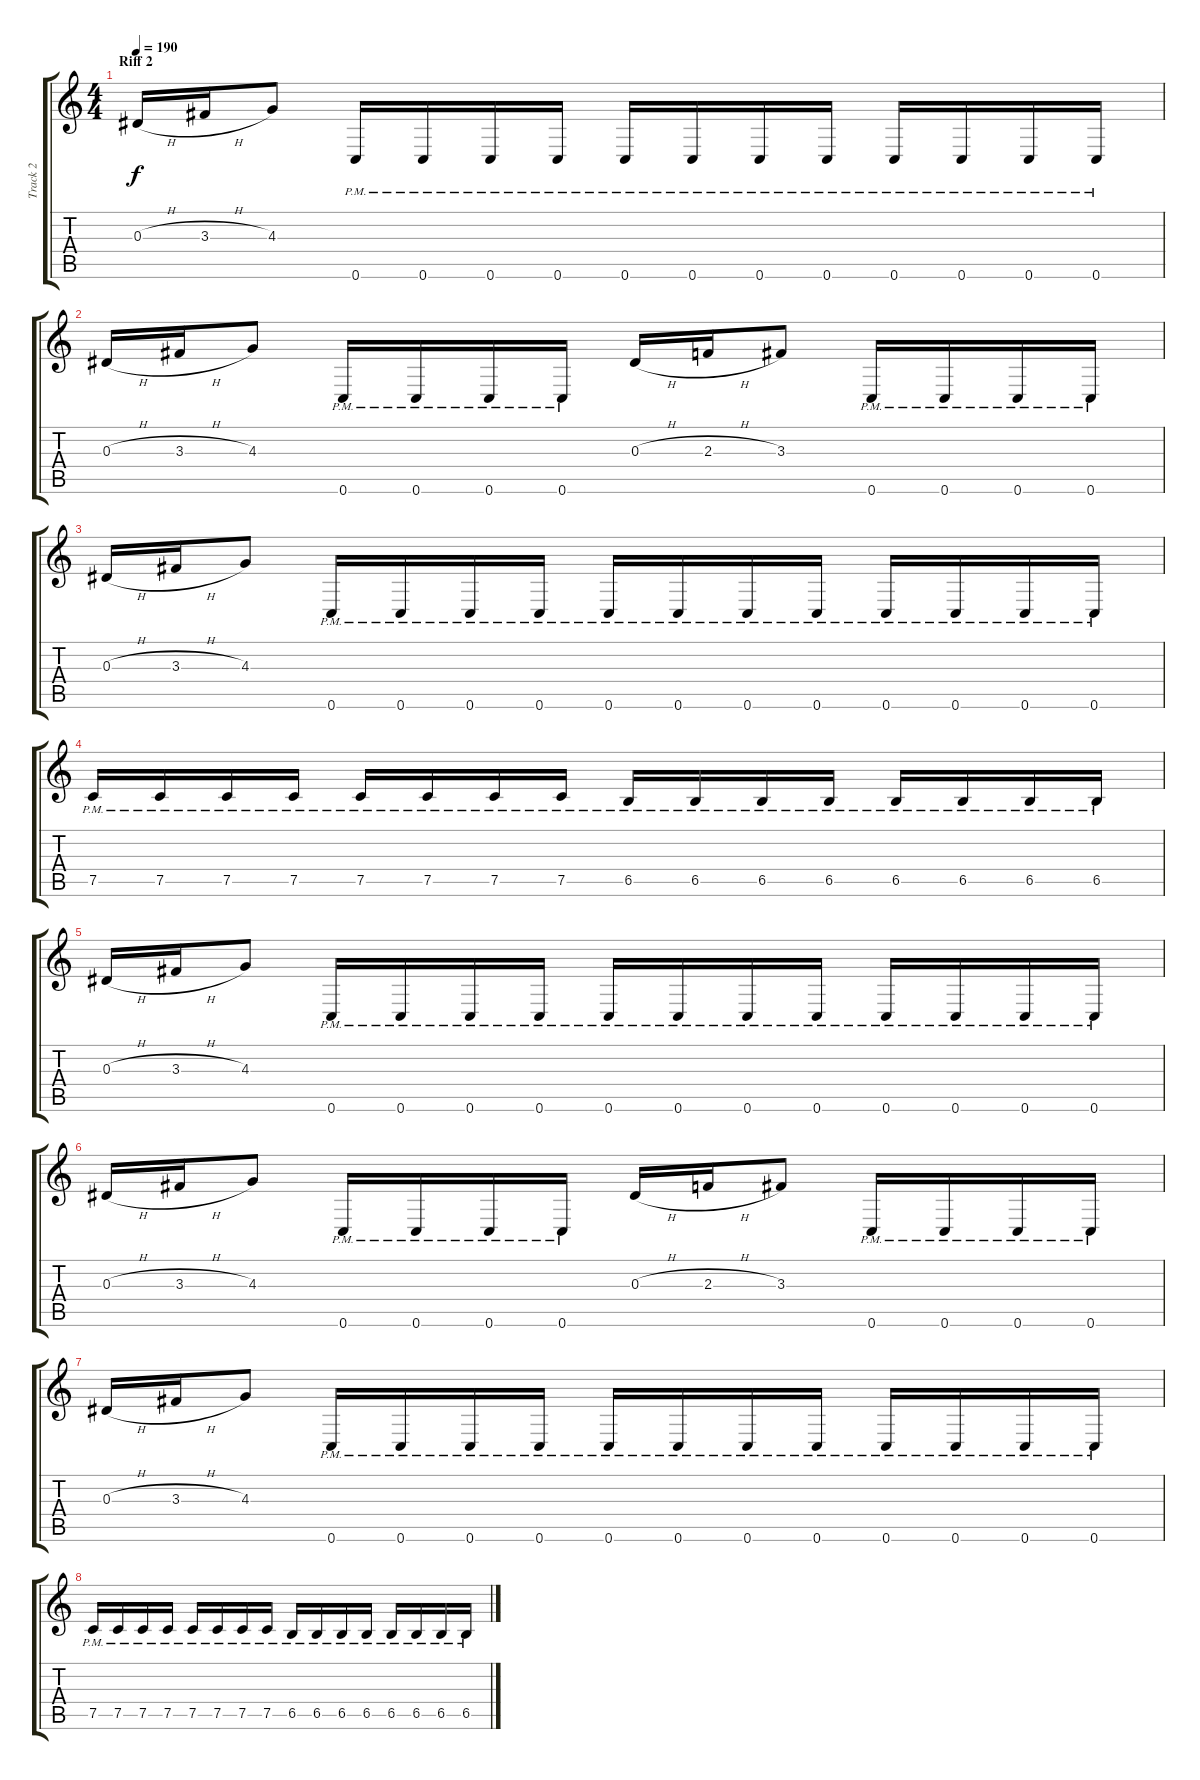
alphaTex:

\track ("Track 2" "Track 2") {instrument distortionguitar}
\staff {score tabs}
\tuning (C4 G3 Eb3 Bb2 F2 C2) {hide}
\ts (4 4)
\section ("" "Riff 2")
\tempo 190
\clef g2
\ks c
0.3{h}.16{dy f} 3.3{h}.16 4.3.8 0.6{pm}.16 0.6{pm}.16 0.6{pm}.16 0.6{pm}.16 0.6{pm}.16 0.6{pm}.16 0.6{pm}.16 0.6{pm}.16 0.6{pm}.16 0.6{pm}.16 0.6{pm}.16 0.6{pm}.16 |
0.3{h}.16 3.3{h}.16 4.3.8 0.6{pm}.16 0.6{pm}.16 0.6{pm}.16 0.6{pm}.16 0.3{h}.16 2.3{h}.16 3.3.8 0.6{pm}.16 0.6{pm}.16 0.6{pm}.16 0.6{pm}.16 |
0.3{h}.16 3.3{h}.16 4.3.8 0.6{pm}.16 0.6{pm}.16 0.6{pm}.16 0.6{pm}.16 0.6{pm}.16 0.6{pm}.16 0.6{pm}.16 0.6{pm}.16 0.6{pm}.16 0.6{pm}.16 0.6{pm}.16 0.6{pm}.16 |
7.5{pm}.16 7.5{pm}.16 7.5{pm}.16 7.5{pm}.16 7.5{pm}.16 7.5{pm}.16 7.5{pm}.16 7.5{pm}.16 6.5{pm}.16 6.5{pm}.16 6.5{pm}.16 6.5{pm}.16 6.5{pm}.16 6.5{pm}.16 6.5{pm}.16 6.5{pm}.16 |
0.3{h}.16 3.3{h}.16 4.3.8 0.6{pm}.16 0.6{pm}.16 0.6{pm}.16 0.6{pm}.16 0.6{pm}.16 0.6{pm}.16 0.6{pm}.16 0.6{pm}.16 0.6{pm}.16 0.6{pm}.16 0.6{pm}.16 0.6{pm}.16 |
0.3{h}.16 3.3{h}.16 4.3.8 0.6{pm}.16 0.6{pm}.16 0.6{pm}.16 0.6{pm}.16 0.3{h}.16 2.3{h}.16 3.3.8 0.6{pm}.16 0.6{pm}.16 0.6{pm}.16 0.6{pm}.16 |
0.3{h}.16 3.3{h}.16 4.3.8 0.6{pm}.16 0.6{pm}.16 0.6{pm}.16 0.6{pm}.16 0.6{pm}.16 0.6{pm}.16 0.6{pm}.16 0.6{pm}.16 0.6{pm}.16 0.6{pm}.16 0.6{pm}.16 0.6{pm}.16 |
7.5{pm}.16 7.5{pm}.16 7.5{pm}.16 7.5{pm}.16 7.5{pm}.16 7.5{pm}.16 7.5{pm}.16 7.5{pm}.16 6.5{pm}.16 6.5{pm}.16 6.5{pm}.16 6.5{pm}.16 6.5{pm}.16 6.5{pm}.16 6.5{pm}.16 6.5{pm}.16
